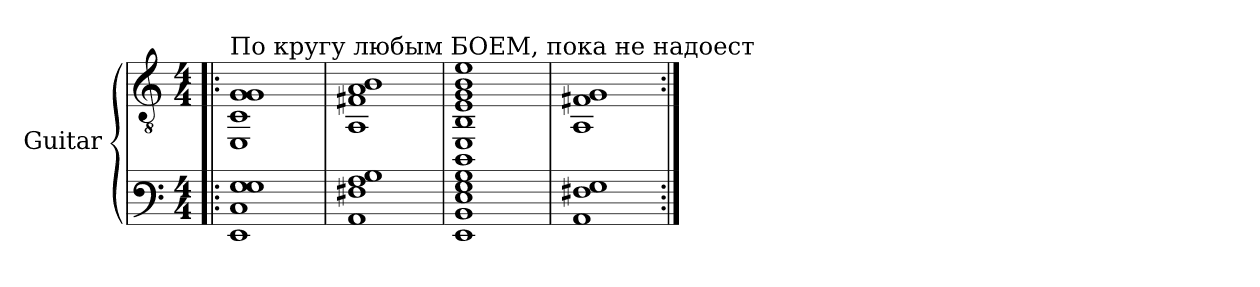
**kern	**kern
*part1	*part1
*staff2	*staff1
*I"Guitar	*
*I'Guit.	*
*stria6	*
*	*clefGv2
*k[]	*k[]
*M4/4	*M4/4
=1!|:	=1!|:
!	!LO:TX:a:t=По кругу любым БОЕМ, пока не надоест
1EE 1C 1G 1G	1EE 1C 1G 1G
=2	=2
1AA 1F# 1A 1B	1AA 1F#X 1A 1B
=3	=3
1EE 1BB 1E 1G 1B 1e	1EE 1BB 1E 1G 1B 1e
=4	=4
1AA 1F# 1G	1AA 1F#X 1G
=:|!	=:|!
*-	*-
